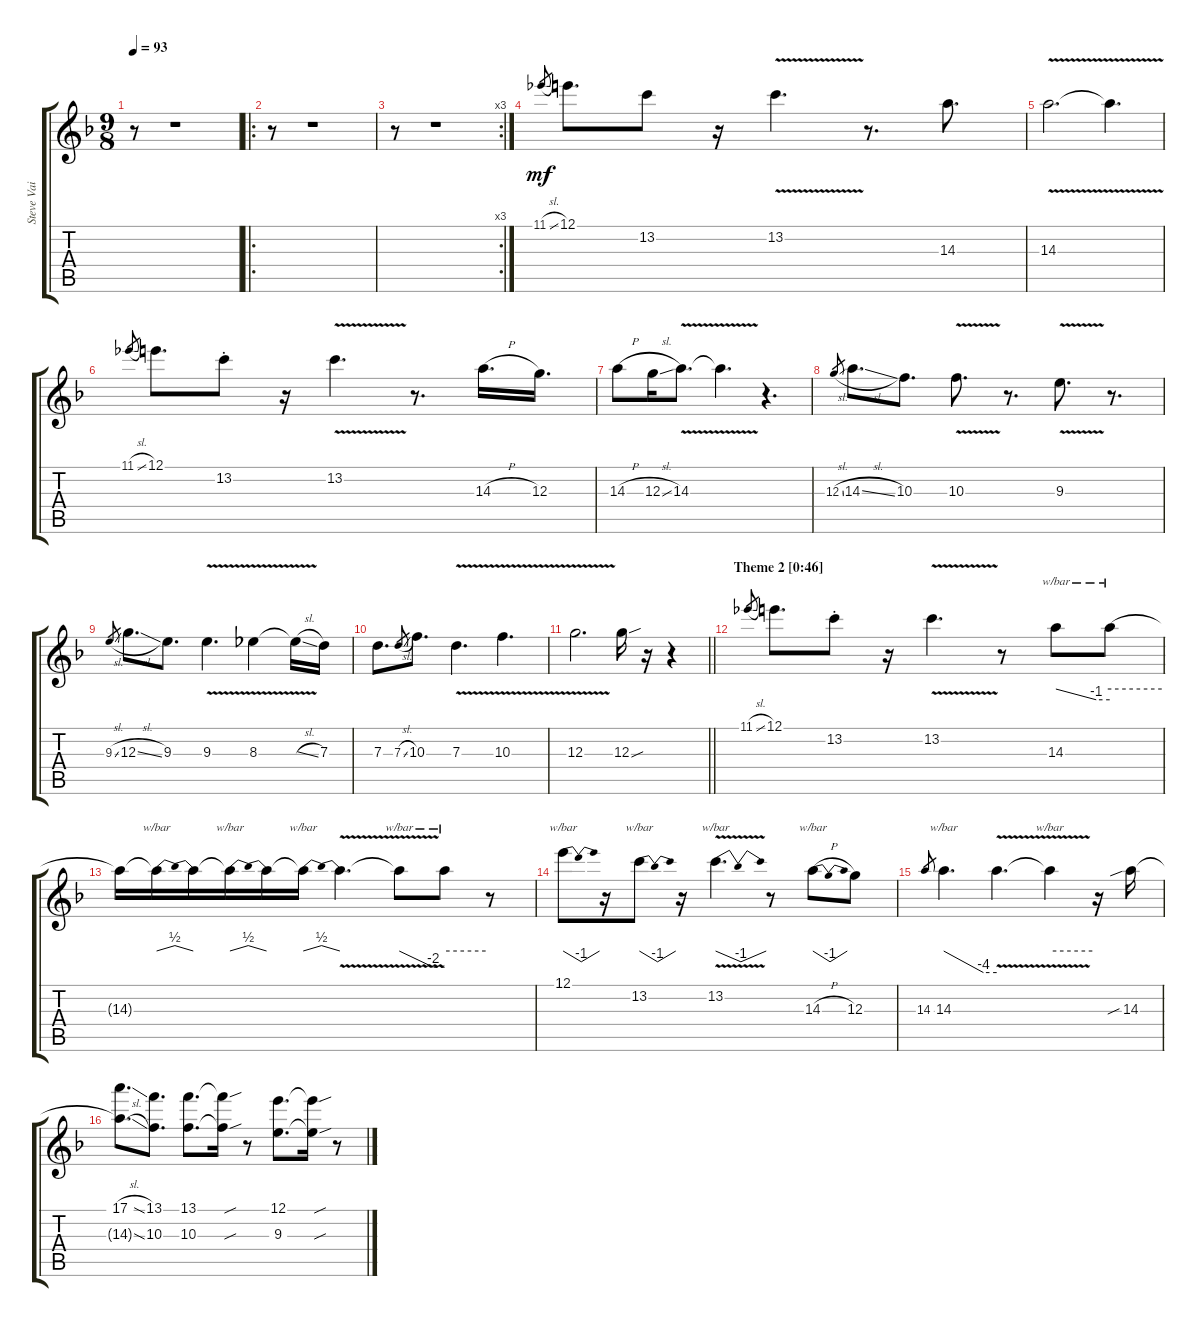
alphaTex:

\track ("Steve Vai - Lead Guitar" "Steve Vai ") {instrument overdrivenguitar}
\staff {score tabs}
\tuning (E4 B3 G3 D3 A2 E2) {hide}
\ts (9 8)
\tempo 93
\clef g2
\ks f
r.8{dy mf instrument overdrivenguitar} r.1 |
\ro
r.8 r.1 |
\rc 3
r.8 r.1 |
11.1{sl}.8{gr} 12.1.8{d} 13.2.8 r.16 13.2{v}.4{d} r.8{d} 14.3.8{d} |
14.3{v}.2{d} 14.3{v t}.4{d} |
11.1{sl}.8{gr} 12.1.8{d} 13.2{st}.8 r.16 13.2{v}.4{d} r.8{d} 14.3{h}.16{d} 12.3.16{d} |
14.3{h}.8 12.3{sl}.16 14.3{v}.8{d} 14.3{v t}.4{d} r.4{d} |
12.3{sl}.8{gr} 14.3{sl}.8{d} 10.3.8{d} 10.3{v}.8{d} r.8{d} 9.3{v}.8{d} r.8{d} |
9.3{sl}.8{gr} 12.3{sl}.8{d} 9.3.8{d} 9.3{v}.4{d} 8.3{v}.4 8.3{sl t}.16 7.3.16 |
7.3.8{d} 7.3{sl}.8{gr} 10.3.8{d} 7.3{v}.4{d} 10.3{v}.4{d} |
\barLineRight lightlight
12.3{v}.2{d} 12.3{sou}.16 r.16 r.4 |
\section ("" "Theme 2 [0:46]")
11.1{sl}.8{gr} 12.1.8{d} 13.2{st}.8 r.16 13.2{v}.4{d} r.8 14.3.8{tbe (custom default 0 0 45 -4 60 -4)} 14.3{t}.8{tbe (hold default 0 0 60 0)} |
14.3{t}.16 14.3{t}.16{tbe (dip default 0 0 30 2 60 0)} 14.3{t}.16 14.3{t}.16{tbe (dip default 0 0 30 2 60 0)} 14.3{t}.16 14.3{t}.16{tbe (dip default 0 0 30 2 60 0)} 14.3{v t}.4{d} 14.3{t}.8{tbe (custom default 0 0 45 -8 60 -8)} 14.3{t}.8{tbe (hold default 0 0 60 0)} r.8 |
12.1.8{tbe (dip default 0 0 30 -4 60 0)} r.16 13.2.8{tbe (dip default 0 0 30 -4 60 0)} r.16 13.2{v}.4{d tbe (dip default 0 0 30 -4 60 0)} r.8 14.3{h}.8{tbe (dip default 0 0 30 -4 60 0)} 12.3.8 |
14.3.8{gr} 14.3.4{d tbe (custom default 0 0 45 -16 60 -16)} 14.3{v t}.4{d} 14.3{v t}.4{tbe (hold default 0 0 60 0)} r.16 14.3{sib}.16 |
(17.1{sl} 14.3{sl t}).8{d} (13.1 10.3).8{d} (13.1 10.3).8{d} (13.1{sou t} 10.3{sou t}).16 r.8 (12.1 9.3).8{d} (12.1{sou t} 9.3{sou t}).16 r.8
